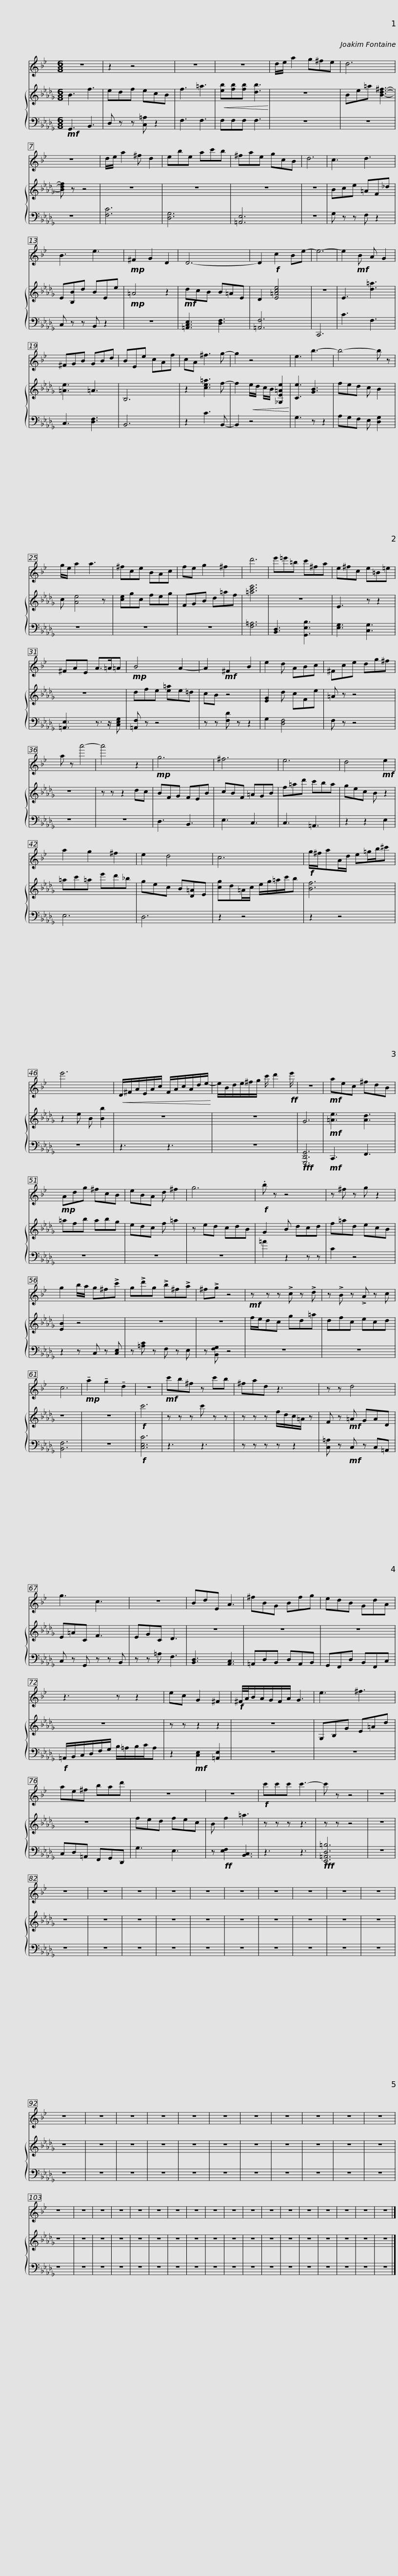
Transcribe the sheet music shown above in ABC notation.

X:1
%%score 1 { 2 | 3 }
L:1/8
M:6/8
I:linebreak $
K:Db
V:1 treble transpose=-9
V:2 treble
V:3 bass
V:1
[K:Bb] z6 | z2 z4 | z6 | z6 | d/e/ a2 g^fe | %5
 d6 |$ z6 | d/e/ a2 ^f d2 | ebe ac'b | ^fae gcB | %10
 d6 | c3 d3 | B3 e3 |$!mp! ^F2 G2 D2 | D6- | %15
 D2!f! c2 Be- | e6- | e2!mf! B A G2 | ^FGB GBd | BEe cAf |$ %20
 cA ^f3 g- | g2 z4 | e3 b3- | b4- b z | g/e/ a2 a3 | %25
 ^fce BAc |$ fe g2 ^f2 | d'6 | e'=e'=b c'^fa | e^fc e=B=e | %30
 ^FAE A>=A=A |$!mp! B4 A2- | A2!mf! ^F2 B2 | e2 d ABc | ^Fce dg^f | %35
 a z a'4- | a'4 z2 |$!mp! g6 | ^f6 | e6 | %40
 d4!mf! e2 | a2 g2 ^f2 |$ e2 d4 | c6 |!f! g/^f/aA/d/ e=g/b/^c' | %45
 e'6 |$!<(! D/^F/A/E/A/c/ F/A/c/A/d/e/-!<)! | e/B/d/e/^f/g/ c'/ d'2!ff! e'/ | z6 |!mf! aec ^fdB | %50
!mp! Adg ^fcB |$ eBA d ^f2 | g6 |!f! .b z z4 | z ^f z g z2 | %55
 g2 b/a/ g^f!>!c' |$ g!>!d'g !>!b^f!>!a | ^f!>!g z4 |!mf! z z z !>!c z !>!d | z !>!B z !>!A z c | %60
 c6 |!mp! !tenuto!a2 !tenuto!g2 !tenuto!d2 | z6 |$!mf! c'b^f z c'b | ^fad z3 | %65
 z z d4 | g3 c3 | z6 |$ BdE A3 | ^fBG Bfg | %70
 edB GdA | z3 z z2 | ec G2 ^F2 |$!f! ^F/4A/4B/A/G/F/A/ G3 | e3 ^f3 | %75
 ae^f bad' | z6 | z6 |$!f! c'c'c' c'3- | c' z z4 | %80
 z6 | z6 | z6 | z6 | z6 | %85
 z6 | z6 | z6 | z6 | z6 | %90
 z6 | z6 |$ z6 | z6 | z6 | %95
 z6 | z6 | z6 | z6 | z6 | %100
 z6 | z6 | z6 | z6 | z6 | %105
 z6 | z6 | z6 |$ z6 | z6 | %110
 z6 | z6 | z6 | z6 | z6 | %115
 z6 | z6 | z6 | z6 | z6 |] %120
V:2
 B3 f3 | edf ecB | f3 =a3 |!<(! [eb][fb][fb] [db]3!<)! | z6 | %5
 Be=a [Bd^f]3- |$ [Bdf] z z4 | z6 | z6 | z6 | %10
 z6 | Bce =AF_d | E[B,B]d BEe |$!mp! =A4 z2 |!mf! dcB B=AE | %15
 D2 [E=Ace]4 | z6 | E3 [d=a]3 | [=Ae]3 =A3 | B,6 |$ %20
 z2 [ce=a]3 f- | f2!<(! e/d/ c/B/ [_G,E=Ae]2!<)! | [Ce]3 [GB]3 | fed c B2 | c [Ae]4 z | %25
 [ce]gc feg |$ FGB d=af | [=ac'e']6 | z6 | E3 z z2 | %30
 z6 |$ dfe [e=a]e=d | cB z4 | [EG]2 d cFe | =A z z4 | %35
 z6 | z z z2 dc |$ BFG FEB | cBF =AGB | f=ad' c'ba | %40
 gec B z2 | =ac'=a e'd'_b |$ gec B[D=A]E | [cg]d=A/c/ e/g/=a/c'/b | [Bf]6 | %45
 z2 e B [Bb]2 |$ z6 | z6 | G6 |!mf! [=Ae]3 [Ad]3 | %50
 =afb abg |$ edc f =a2 | z ed cdB | G2 B dcd | f=ad ecB | %55
 [EB]2 z4 |$ z6 | z6 | f/e/dc gd=a | dfc ecd | %60
 z6 | z6 |!f! c'6 |$ z z z c' z z | z z z f/d/c/=A/ z | %65
 F z!mf! =A GAD | E=AC F3 | EGC D3 |$ z6 | z6 | %70
 z6 | z6 | z z z2 z2 |$ z6 | G,B,G E=Ad | %75
 z6 | fed fec | B f2 =a3 |$ z z z z3 | z z z4 | %80
 z6 | z6 | z6 | z6 | z6 | %85
 z6 | z6 | z6 | z6 | z6 | %90
 z6 | z6 |$ z6 | z6 | z6 | %95
 z6 | z6 | z6 | z6 | z6 | %100
 z6 | z6 | z6 | z6 | z6 | %105
 z6 | z6 | z6 |$ z6 | z6 | %110
 z6 | z6 | z6 | z6 | z6 | %115
 z6 | z6 | z6 | z6 | z6 |] %120
V:3
!mf! G,,3 B,,3 | D, z z [C,=A,] z2 | F,3 F,3 | F,F,F, F,3 | z6 | %5
 z6 |$ z6 | [F,C]6 | [D,G,]6 | [=A,,E,]6 | %10
 z6 | G, z z F, z2 | C, z z B,, z2 |$ z6 | [=A,,C,E,]3 [D,F,]3 | %15
 [=A,,F,]6 | C,,6 | C3 F,3 | C,3 [D,F,]3 | B,,6 |$ %20
 z2 C3 B,,- | B,,2 z4 | G,3 z z2 | A,G,F, E, [D,G,]2 | z6 | %25
 z6 |$ z6 | [F,=A,]6 | [B,,D,]3 [G,,E,B,]3 | [E,G,]3 [C,G,]3 | %30
 [=A,,E,]3 z3/2 z/ [C,E,G,] |$ [=A,,F,] z z4 | z z [F,D] z z2 | G,2 [D,F,]4 | F, z z4 | %35
 z6 | z6 |$ D,3 B,,3 | E,3 C,3 | C,3 =A,,3 | %40
 z2 z2 E,2 | E,6 |$ D,6 | z2 z4 | z2 z4 | %45
 z6 |$ z3 z3 | z6 |!fff! [G,,,D,,G,,]6 |!mf! C,,3 F,,3 | %50
 z6 |$ z6 | z6 | =A2 z2 z z | C2 z4 | %55
 z2 z C, z [C,E,] |$ z [=A,C] z F, z E, | z [B,,F,G,] z4 | z6 | z6 | %60
 [B,,F,]6 | z6 |!f! [C,E,C]6 |$ z3 z3 | z z z z z2 | %65
 [C,=A,] z!mf! C, z C,=A,, | C, z G,, z z B,, | z z =A, F,3 |$ [B,,D,]3 [A,,C,]3 | =A,,D,B,, D,A,,B,, | %70
 G,,F,,D, B,,F,,C, |!f! =A,,/B,,/C,/D,/F,/G,/ B,/=A,/B,/C/A, | z2!mf! [C,E,]2 [=A,,E,]2 |$ z6 | z6 | %75
 C,D,=A,, F,,G,,D,, | G,3 E,3 | z!ff! [E,F,]2 [B,,C,]3 |$ z3 z3 |!fff! [E,,=A,,D,=B,]6 | %80
 z6 | z6 | z6 | z6 | z6 | %85
 z6 | z6 | z6 | z6 | z6 | %90
 z6 | z6 |$ z6 | z6 | z6 | %95
 z6 | z6 | z6 | z6 | z6 | %100
 z6 | z6 | z6 | z6 | z6 | %105
 z6 | z6 | z6 |$ z6 | z6 | %110
 z6 | z6 | z6 | z6 | z6 | %115
 z6 | z6 | z6 | z6 | z6 |] %120
